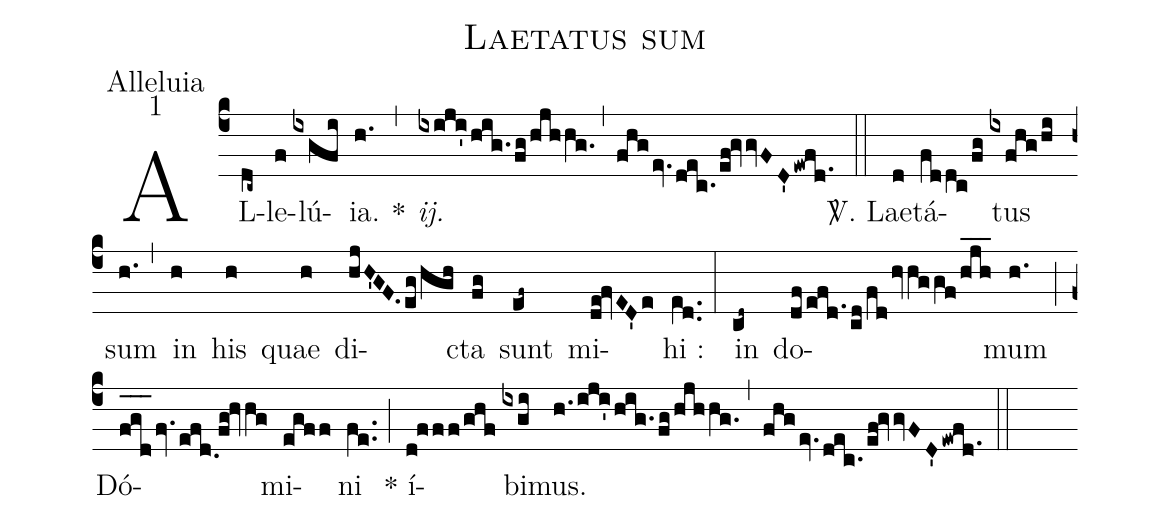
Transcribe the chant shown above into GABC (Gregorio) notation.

name:Laetatus sum;
office-part:Alleluia;
mode:1;
%%
(c4) AL(dc~)le(f)lú(ixgfi){ia}.(h.) *(,) <i>ij{.}</i>(ixiji'hig.fg/hjhhg.) (,) (fhgev.dec./ef!gvvFD'ewfd.1) (::) <nlba><sp>V/</sp>. Lae(d)tá(fddc/fg)tus</nlba>(ixfhg/hi) sum(h.) (,) in(h) his(h) quae(h) di(hjH'GF.eg/hgh)cta(fg) sunt(ef~) mi(de!fvED'e)hi :(e[ll:1]d..) (:) in(cd~) do(df/efd.1cd/fdhvhggf/hjh___)mum(h.) (;) Dó(f_[oh:h]g_[oh:h]d_[oh:h]fv.efd.!fg!hvhg)mi(egff)ni(fe..) (;) * í(d!fff/ghf)bi(ixgi)mus.(h./iji'hig.fg/hjhhg.) (,) (fhgev.dec./ef!gvvFD'ewfd.1) (::)
